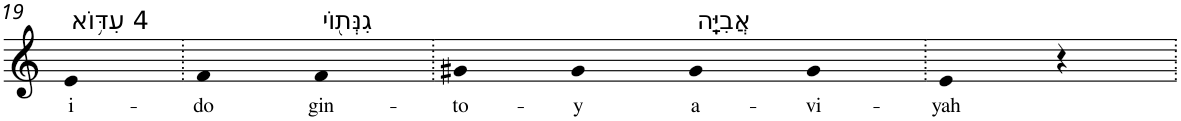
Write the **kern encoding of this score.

**kern	**text
*part1	*part1
*staff1	*staff1
*I"Piano	*
*I'Pno	*
!!LO:PB:g=z
*clefG2	*
*k[]	*
=19	=19
!LO:TX:a:t=4 עִדּ֥וֹא	!
!	!LO:LY:b
4e	i-
=20.	=20.
!	!LO:LY:b
4f	-do
!LO:TX:a:t=גִנְּת֖וֹי	!
!	!LO:LY:b
4f	gin-
=21.	=21.
!	!LO:LY:b
4g#X	-to-
!	!LO:LY:b
4g#	-y
!LO:TX:a:t=אֲבִיָּֽה	!
!	!LO:LY:b
4g#	a-
!	!LO:LY:b
4g#	-vi-
=22.	=22.
!	!LO:LY:b
4e	-yah
4r	.
=.	=.
*-	*-
